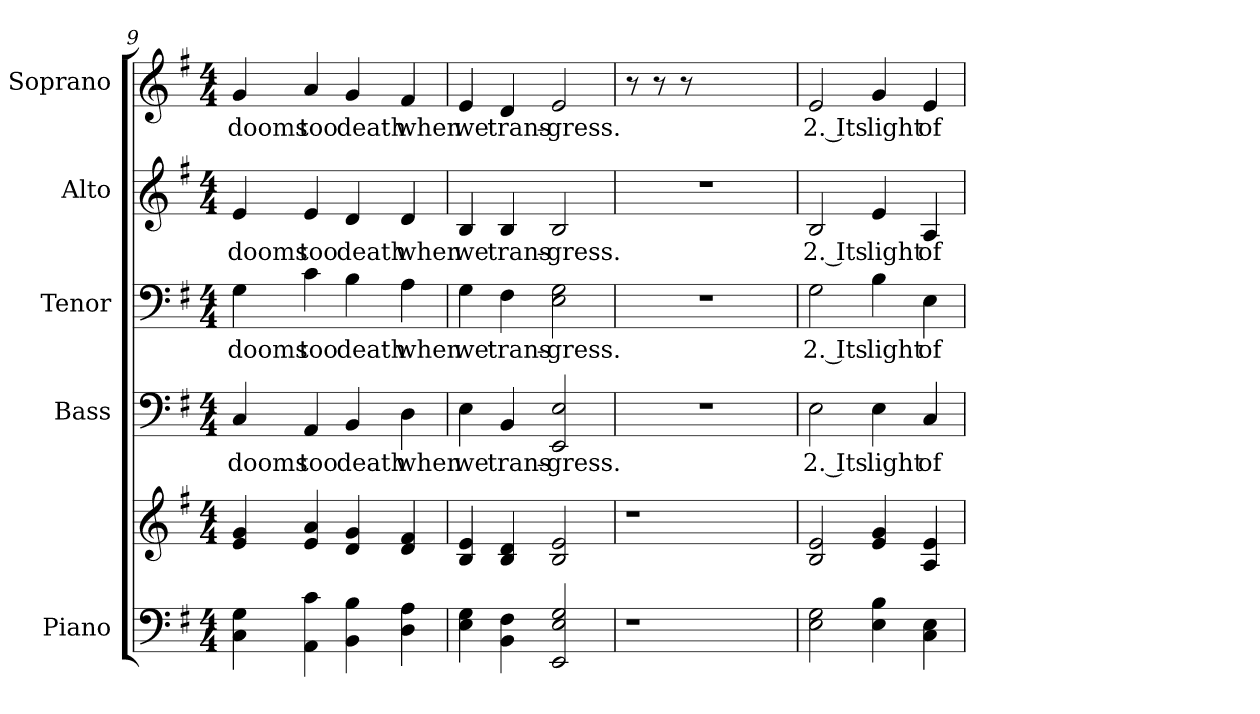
**kern	**kern	**kern	**text	**kern	**text	**kern	**text	**kern	**text
*part5	*part5	*part4	*part4	*part3	*part3	*part2	*part2	*part1	*part1
*staff6	*staff5	*staff4	*staff4	*staff3	*staff3	*staff2	*staff2	*staff1	*staff1
*I"Piano	*	*I"Bass	*	*I"Tenor	*	*I"Alto	*	*I"Soprano	*
*I'Pno.	*	*I'B.	*	*I'T.	*	*I'A.	*	*I'S.	*
*clefF4	*clefG2	*clefF4	*	*clefF4	*	*clefG2	*	*clefG2	*
*k[f#]	*k[f#]	*k[f#]	*	*k[f#]	*	*k[f#]	*	*k[f#]	*
*G:	*G:	*G:	*	*G:	*	*G:	*	*G:	*
*M4/4	*M4/4	*M4/4	*	*M4/4	*	*M4/4	*	*M4/4	*
=9	=9	=9	=9	=9	=9	=9	=9	=9	=9
!	!	!	!LO:LY:b:color=#000000	!	!	!	!	!	!
!	!	!	!	!	!LO:LY:b:color=#000000	!	!	!	!
!	!	!	!	!	!	!	!LO:LY:b:color=#000000	!	!
!	!	!	!	!	!	!	!	!	!LO:LY:b:color=#000000
4Ci\ 4Gi	4ei/ 4gi	4Ci/	dooms	4Gi\	dooms	4ei/	dooms	4gi/	dooms
!	!	!	!LO:LY:b:color=#000000	!	!	!	!	!	!
!	!	!	!	!	!LO:LY:b:color=#000000	!	!	!	!
!	!	!	!	!	!	!	!LO:LY:b:color=#000000	!	!
!	!	!	!	!	!	!	!	!	!LO:LY:b:color=#000000
4AAi\ 4ci	4ei/ 4ai	4AAi/	too	4ci\	too	4ei/	too	4ai/	too
!	!	!	!LO:LY:b:color=#000000	!	!	!	!	!	!
!	!	!	!	!	!LO:LY:b:color=#000000	!	!	!	!
!	!	!	!	!	!	!	!LO:LY:b:color=#000000	!	!
!	!	!	!	!	!	!	!	!	!LO:LY:b:color=#000000
4BBi\ 4Bi	4di/ 4gi	4BBi/	death	4Bi\	death	4di/	death	4gi/	death
!	!	!	!LO:LY:b:color=#000000	!	!	!	!	!	!
!	!	!	!	!	!LO:LY:b:color=#000000	!	!	!	!
!	!	!	!	!	!	!	!LO:LY:b:color=#000000	!	!
!	!	!	!	!	!	!	!	!	!LO:LY:b:color=#000000
4Di\ 4Ai	4di/ 4f#i	4Di\	when	4Ai\	when	4di/	when	4f#i/	when
!!LO:PB:g=z
=10	=10	=10	=10	=10	=10	=10	=10	=10	=10
!	!	!	!LO:LY:b:color=#000000	!	!	!	!	!	!
!	!	!	!	!	!LO:LY:b:color=#000000	!	!	!	!
!	!	!	!	!	!	!	!LO:LY:b:color=#000000	!	!
!	!	!	!	!	!	!	!	!	!LO:LY:b:color=#000000
4Ei\ 4Gi	4Bi/ 4ei	4Ei\	we	4Gi\	we	4Bi/	we	4ei/	we
!	!	!	!LO:LY:b:color=#000000	!	!	!	!	!	!
!	!	!	!	!	!LO:LY:b:color=#000000	!	!	!	!
!	!	!	!	!	!	!	!LO:LY:b:color=#000000	!	!
!	!	!	!	!	!	!	!	!	!LO:LY:b:color=#000000
4BBi\ 4F#i	4Bi/ 4di	4BBi/	trans-	4F#i\	trans-	4Bi/	trans-	4di/	trans-
!	!	!	!LO:LY:b:color=#000000	!	!	!	!	!	!
!	!	!	!	!	!LO:LY:b:color=#000000	!	!	!	!
!	!	!	!	!	!	!	!LO:LY:b:color=#000000	!	!
!	!	!	!	!	!	!	!	!	!LO:LY:b:color=#000000
2EEi/ 2Ei 2Gi	2Bi/ 2ei	2EEi/ 2Ei	-gress.	2Ei\ 2Gi	-gress.	2Bi/	-gress.	2ei/	-gress.
=11	=11	=11	=11	=11	=11	=11	=11	=11	=11
!LO:N:vis=1	!LO:N:vis=1	!LO:N:vis=1	!	!LO:N:vis=1	!	!LO:N:vis=1	!	!	!
4.r	4.r	1r	.	1r	.	1r	.	8r	.
.	.	.	.	.	.	.	.	8r	.
.	.	.	.	.	.	.	.	8r	.
2ryy	2ryy	.	.	.	.	.	.	2ryy	.
8ryy	8ryy	.	.	.	.	.	.	8ryy	.
=12	=12	=12	=12	=12	=12	=12	=12	=12	=12
!	!	!	!LO:LY:b:color=#000000	!	!	!	!	!	!
!	!	!	!	!	!LO:LY:b:color=#000000	!	!	!	!
!	!	!	!	!	!	!	!LO:LY:b:color=#000000	!	!
!	!	!	!	!	!	!	!	!	!LO:LY:b:color=#000000
2Ei\ 2Gi	2Bi/ 2ei	2Ei\	2. Its	2Gi\	2. Its	2Bi/	2. Its	2ei/	2. Its
!	!	!	!LO:LY:b:color=#000000	!	!	!	!	!	!
!	!	!	!	!	!LO:LY:b:color=#000000	!	!	!	!
!	!	!	!	!	!	!	!LO:LY:b:color=#000000	!	!
!	!	!	!	!	!	!	!	!	!LO:LY:b:color=#000000
4Ei\ 4Bi	4ei/ 4gi	4Ei\	light	4Bi\	light	4ei/	light	4gi/	light
!	!	!	!LO:LY:b:color=#000000	!	!	!	!	!	!
!	!	!	!	!	!LO:LY:b:color=#000000	!	!	!	!
!	!	!	!	!	!	!	!LO:LY:b:color=#000000	!	!
!	!	!	!	!	!	!	!	!	!LO:LY:b:color=#000000
4Ci\ 4Ei	4Ai/ 4ei	4Ci/	of	4Ei\	of	4Ai/	of	4ei/	of
=	=	=	=	=	=	=	=	=	=
*-	*-	*-	*-	*-	*-	*-	*-	*-	*-
